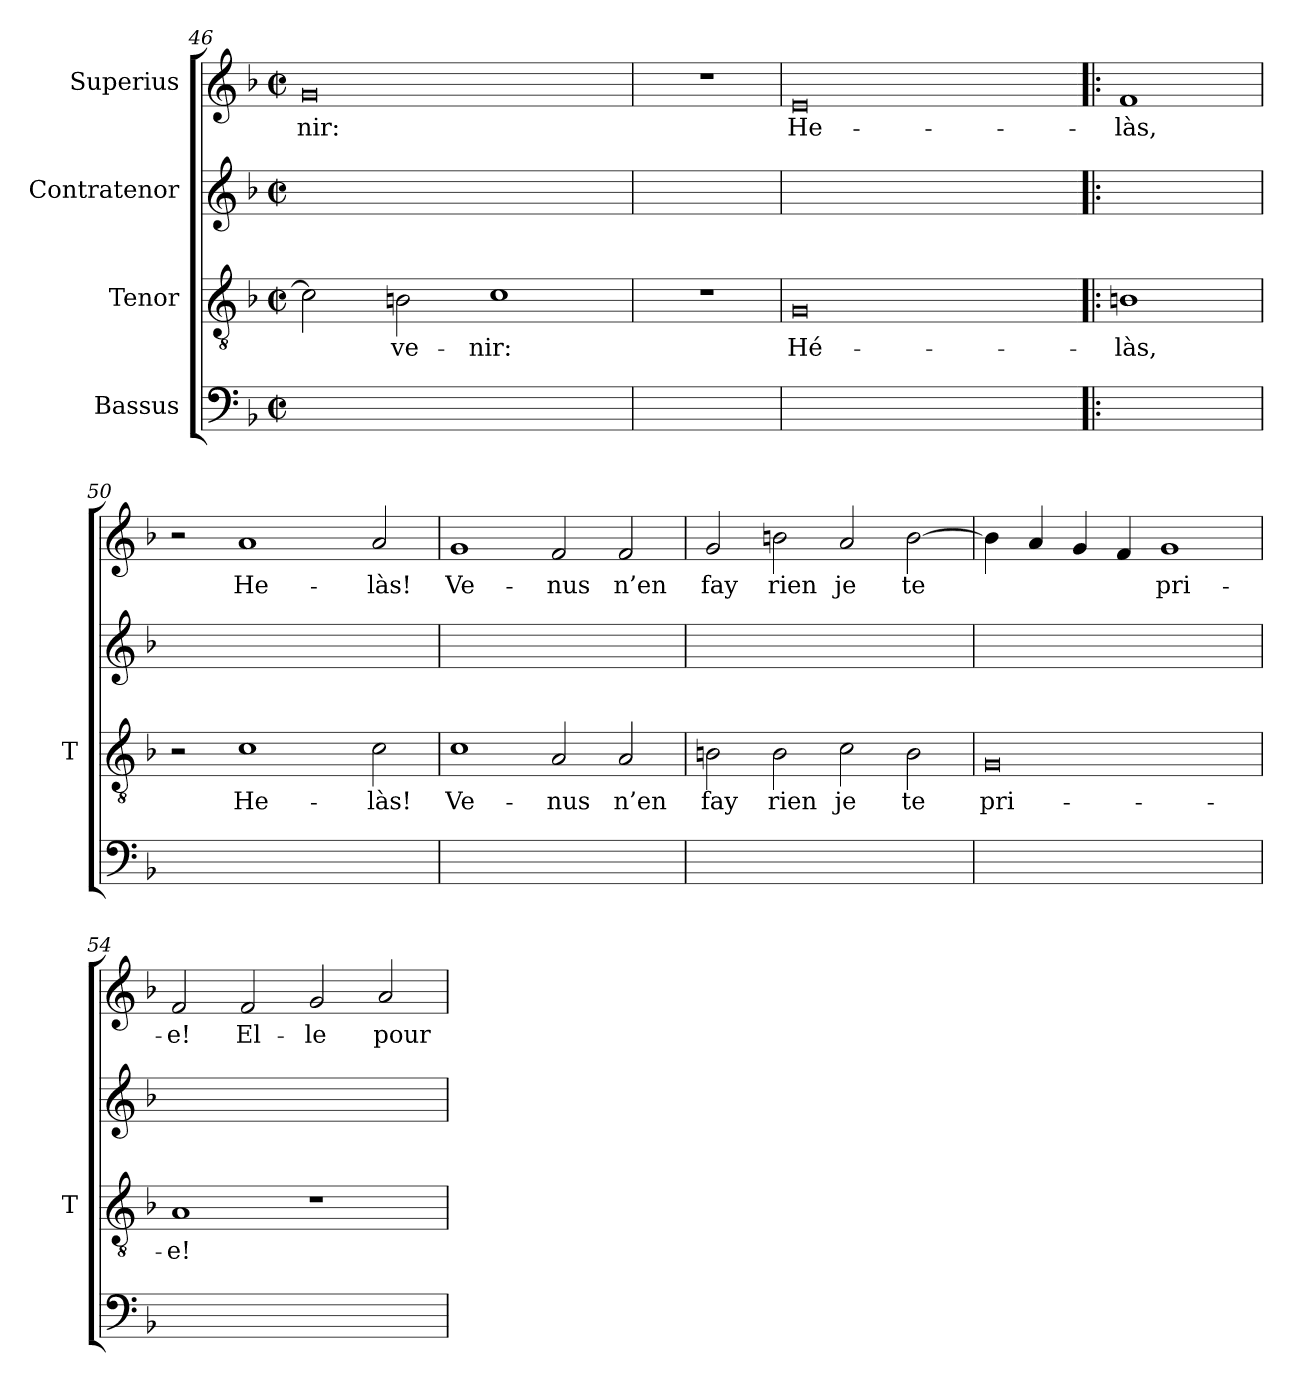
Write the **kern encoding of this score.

**kern	**kern	**text	**kern	**kern	**text
*part4	*part3	*part3	*part2	*part1	*part1
*staff4	*staff3	*staff3	*staff2	*staff1	*staff1
*I"Bassus	*I"Tenor	*	*I"Contratenor	*I"Superius	*
*	*I'T	*	*	*	*
*clefF4	*clefGv2	*	*clefG2	*clefG2	*
*k[b-]	*k[b-]	*	*k[b-]	*k[b-]	*
*F:	*F:	*	*F:	*F:	*
*M2/2	*M2/2	*	*M2/2	*M2/2	*
*met(c|)	*met(c|)	*	*met(c|)	*met(c|)	*
=46	=46	=46	=46	=46	=46
1ryy	2c]	.	1ryy	0g	-nir:
.	2B	ve-	.	.	.
1ryy	1c	-nir:	1ryy	.	.
=47	=47	=47	=47	=47	=47
1ryy	1r	.	1ryy	1r	.
=48	=48	=48	=48	=48	=48
1ryy	0G	Hé-	1ryy	0e	He-
1ryy	.	.	1ryy	.	.
!!LO:PB:g=z
=49!|:	=49!|:	=49!|:	=49!|:	=49!|:	=49!|:
1ryy	1B	-làs,	1ryy	1f	-làs,
=50	=50	=50	=50	=50	=50
1ryy	2r	.	1ryy	2r	.
.	1c	He-	.	1a	He-
1ryy	.	.	1ryy	.	.
.	2c	-làs!	.	2a	-làs!
=51	=51	=51	=51	=51	=51
1ryy	1c	Ve-	1ryy	1g	Ve-
1ryy	2A	-nus	1ryy	2f	-nus
.	2A	-n’en	.	2f	-n’en
=52	=52	=52	=52	=52	=52
1ryy	2B	-fay	1ryy	2g	-fay
.	2B	-rien	.	2b	-rien
1ryy	2c	-je	1ryy	2a	-je
.	2B	-te	.	[2b	-te
=53	=53	=53	=53	=53	=53
1ryy	0G	pri-	1ryy	4b]	.
.	.	.	.	4a	.
.	.	.	.	4g	.
.	.	.	.	4f	.
1ryy	.	.	1ryy	1g	pri-
=54	=54	=54	=54	=54	=54
1ryy	1A	-e!	1ryy	2f	-e!
.	.	.	.	2f	El-
1ryy	1r	.	1ryy	2g	-le
.	.	.	.	2a	pour-
=	=	=	=	=	=
*-	*-	*-	*-	*-	*-
